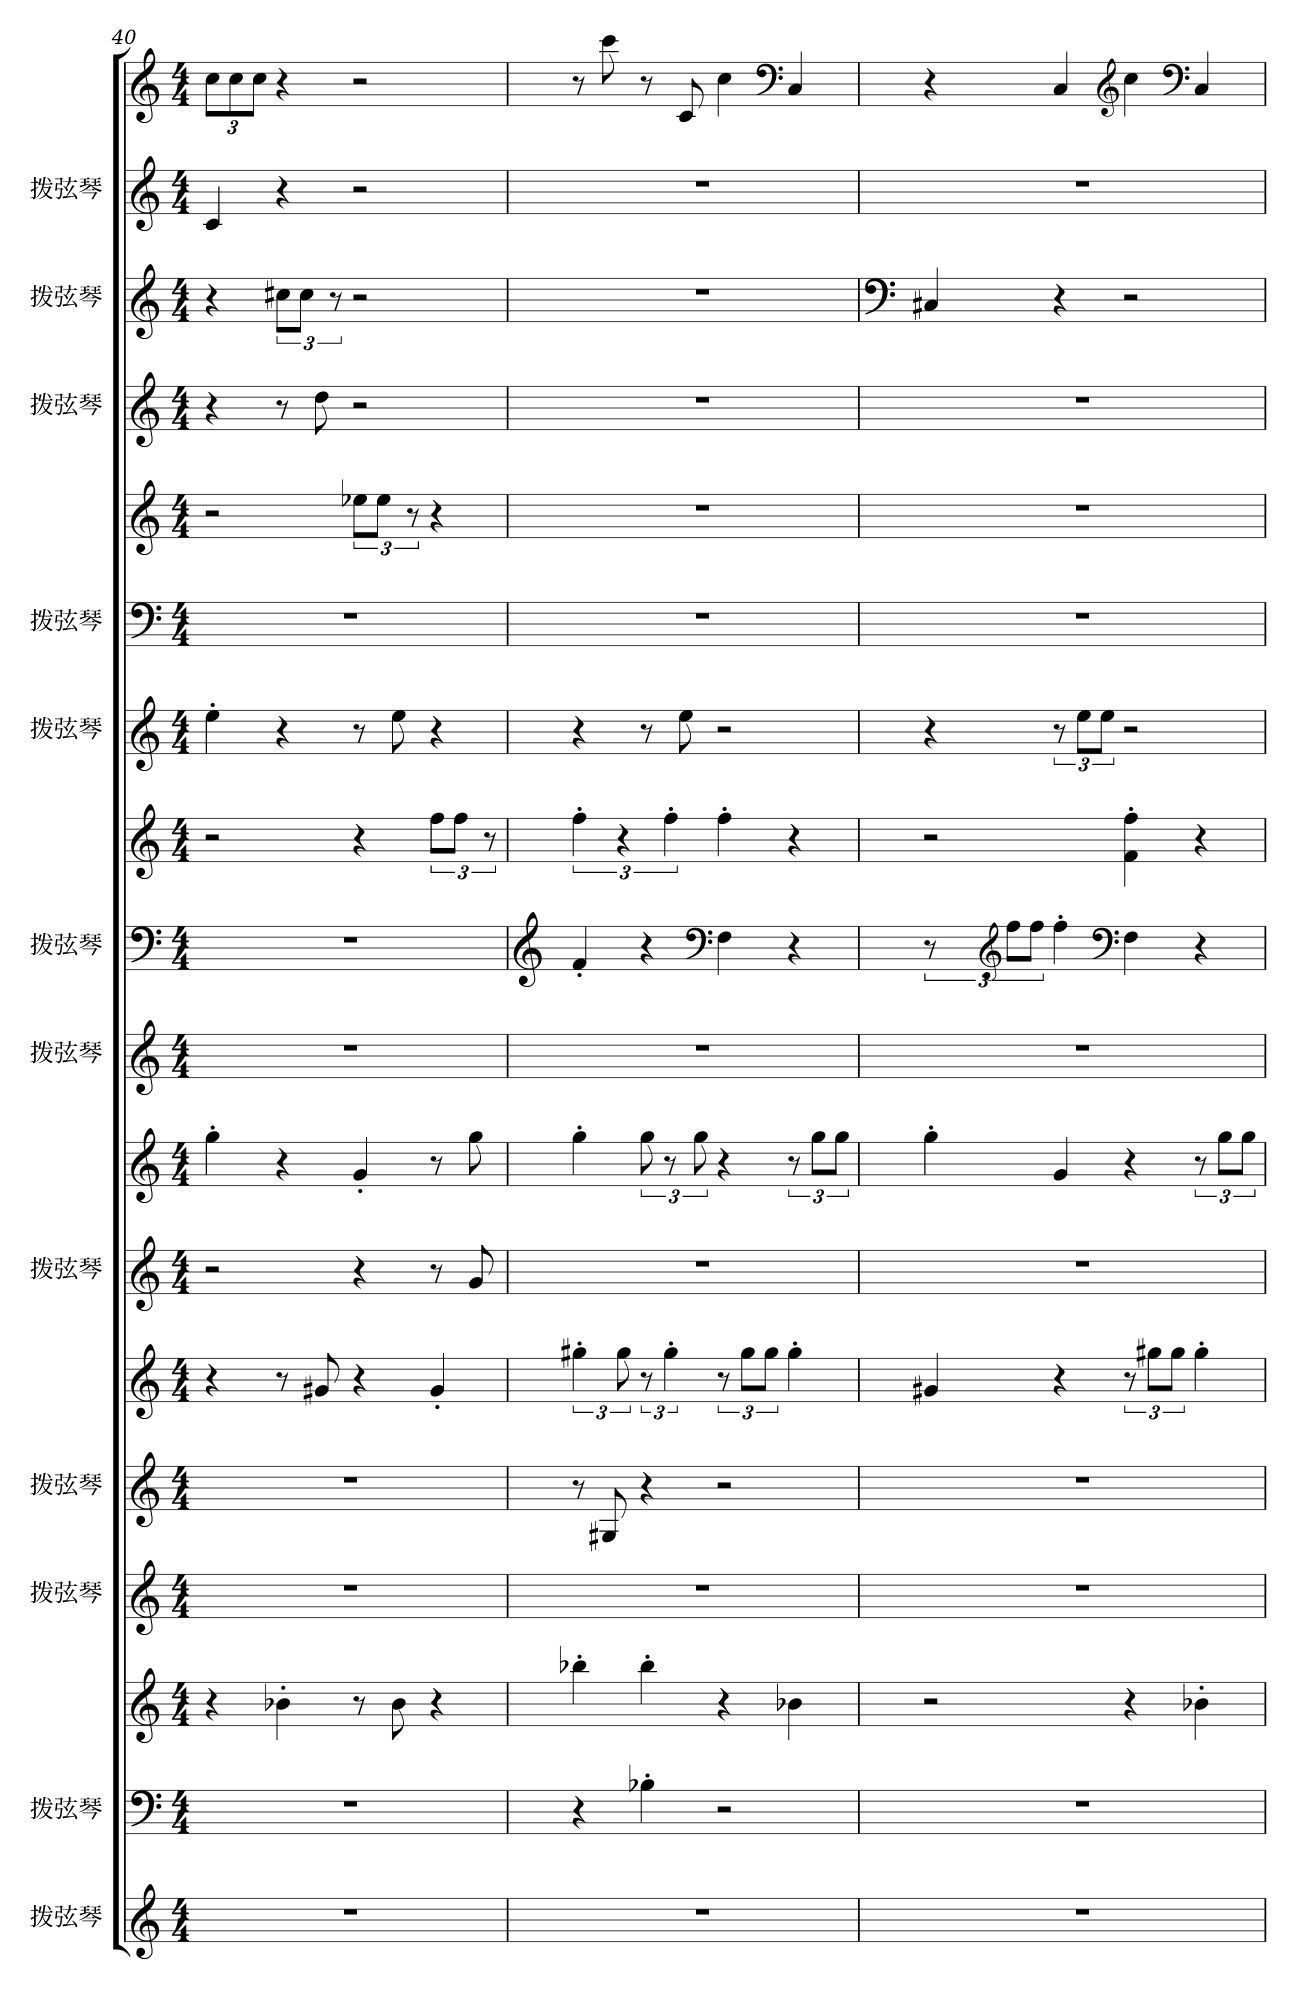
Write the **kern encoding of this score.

**kern	**kern	**kern	**kern	**kern	**kern	**kern	**kern	**kern	**kern	**kern	**kern	**kern	**kern	**kern	**kern	**kern	**kern
*part12	*part11	*part11	*part10	*part9	*part9	*part8	*part8	*part7	*part6	*part6	*part5	*part4	*part4	*part3	*part2	*part1	*part1
*staff18	*staff17	*staff16	*staff15	*staff14	*staff13	*staff12	*staff11	*staff10	*staff9	*staff8	*staff7	*staff6	*staff5	*staff4	*staff3	*staff2	*staff1
*I"拨弦琴	*I"拨弦琴	*	*I"拨弦琴	*I"拨弦琴	*	*I"拨弦琴	*	*I"拨弦琴	*I"拨弦琴	*	*I"拨弦琴	*I"拨弦琴	*	*I"拨弦琴	*I"拨弦琴	*I"拨弦琴	*
!!LO:PB:g=z
*clefG2	*clefF4	*clefG2	*clefG2	*clefG2	*clefG2	*clefG2	*clefG2	*clefG2	*clefF4	*clefG2	*clefG2	*clefF4	*clefG2	*clefG2	*clefG2	*clefG2	*clefG2
*k[]	*k[]	*k[]	*k[]	*k[]	*k[]	*k[]	*k[]	*k[]	*k[]	*k[]	*k[]	*k[]	*k[]	*k[]	*k[]	*k[]	*k[]
*M4/4	*M4/4	*M4/4	*M4/4	*M4/4	*M4/4	*M4/4	*M4/4	*M4/4	*M4/4	*M4/4	*M4/4	*M4/4	*M4/4	*M4/4	*M4/4	*M4/4	*M4/4
*	*	*	*	*	*	*	*	*	*	*	*	*	*	*	*	*	*Xbrackettup
=40	=40	=40	=40	=40	=40	=40	=40	=40	=40	=40	=40	=40	=40	=40	=40	=40	=40
1r	1r	4r	1r	1r	4r	2r	4gg'\	1r	1r	2r	4ee'\	1r	2r	4r	4r	4c/	12cc\L
.	.	.	.	.	.	.	.	.	.	.	.	.	.	.	.	.	12cc\
.	.	.	.	.	.	.	.	.	.	.	.	.	.	.	.	.	12cc\J
.	.	4b-X'\	.	.	8r	.	4r	.	.	.	4r	.	.	8r	12cc#X\L	4r	4r
.	.	.	.	.	.	.	.	.	.	.	.	.	.	.	12cc#\J	.	.
.	.	.	.	.	8g#X/	.	.	.	.	.	.	.	.	8dd\	.	.	.
.	.	.	.	.	.	.	.	.	.	.	.	.	.	.	12r	.	.
.	.	8r	.	.	4r	4r	4g'/	.	.	4r	8r	.	12ee-X\L	2r	2r	2r	2r
.	.	.	.	.	.	.	.	.	.	.	.	.	12ee-\J	.	.	.	.
.	.	8b-\	.	.	.	.	.	.	.	.	8ee\	.	.	.	.	.	.
.	.	.	.	.	.	.	.	.	.	.	.	.	12r	.	.	.	.
.	.	4r	.	.	4g#'/	8r	8r	.	.	12ff\L	4r	.	4r	.	.	.	.
.	.	.	.	.	.	.	.	.	.	12ff\J	.	.	.	.	.	.	.
.	.	.	.	.	.	8g/	8gg\	.	.	.	.	.	.	.	.	.	.
.	.	.	.	.	.	.	.	.	.	12r	.	.	.	.	.	.	.
=41	=41	=41	=41	=41	=41	=41	=41	=41	=41	=41	=41	=41	=41	=41	=41	=41	=41
*	*	*	*	*	*	*	*	*	*clefG2	*	*	*	*	*	*	*	*
1r	4r	4bb-X'\	1r	8r	6gg#X'\	1r	4gg'\	1r	4f'/	6ff'\	4r	1r	1r	1r	1r	1r	8r
.	.	.	.	8G#X/	.	.	.	.	.	.	.	.	.	.	.	.	8ccc\
.	.	.	.	.	12gg#\	.	.	.	.	6r	.	.	.	.	.	.	.
.	4B-X'\	4bb-'\	.	4r	12r	.	12gg\	.	4r	.	8r	.	.	.	.	.	8r
.	.	.	.	.	6gg#'\	.	12r	.	.	6ff'\	.	.	.	.	.	.	.
.	.	.	.	.	.	.	.	.	.	.	8ee\	.	.	.	.	.	8c/
.	.	.	.	.	.	.	12gg\	.	.	.	.	.	.	.	.	.	.
*	*	*	*	*	*	*	*	*	*clefF4	*	*	*	*	*	*	*	*
.	2r	4r	.	2r	12r	.	4r	.	4F\	4ff'\	2r	.	.	.	.	.	4cc\
.	.	.	.	.	12gg#\L	.	.	.	.	.	.	.	.	.	.	.	.
.	.	.	.	.	12gg#\J	.	.	.	.	.	.	.	.	.	.	.	.
*	*	*	*	*	*	*	*	*	*	*	*	*	*	*	*	*	*clefF4
.	.	4b-X\	.	.	4gg#'\	.	12r	.	4r	4r	.	.	.	.	.	.	4C/
.	.	.	.	.	.	.	12gg\L	.	.	.	.	.	.	.	.	.	.
.	.	.	.	.	.	.	12gg\J	.	.	.	.	.	.	.	.	.	.
!!LO:PB:g=z
=42	=42	=42	=42	=42	=42	=42	=42	=42	=42	=42	=42	=42	=42	=42	=42	=42	=42
*	*	*	*	*	*	*	*	*	*	*	*	*	*	*	*clefF4	*	*
1r	1r	2r	1r	1r	4g#X/	1r	4gg'\	1r	12r	2r	4r	1r	1r	1r	4C#X/	1r	4r
*	*	*	*	*	*	*	*	*	*clefG2	*	*	*	*	*	*	*	*
.	.	.	.	.	.	.	.	.	12ff\L	.	.	.	.	.	.	.	.
.	.	.	.	.	.	.	.	.	12ff\J	.	.	.	.	.	.	.	.
.	.	.	.	.	4r	.	4g/	.	4ff'\	.	12r	.	.	.	4r	.	4C/
.	.	.	.	.	.	.	.	.	.	.	12ee\L	.	.	.	.	.	.
.	.	.	.	.	.	.	.	.	.	.	12ee\J	.	.	.	.	.	.
*	*	*	*	*	*	*	*	*	*clefF4	*	*	*	*	*	*	*	*clefG2
.	.	4r	.	.	12r	.	4r	.	4F\	4f\' 4ff\'	2r	.	.	.	2r	.	4cc\
.	.	.	.	.	12gg#X\L	.	.	.	.	.	.	.	.	.	.	.	.
.	.	.	.	.	12gg#\J	.	.	.	.	.	.	.	.	.	.	.	.
*	*	*	*	*	*	*	*	*	*	*	*	*	*	*	*	*	*clefF4
.	.	4b-X'\	.	.	4gg#'\	.	12r	.	4r	4r	.	.	.	.	.	.	4C/
.	.	.	.	.	.	.	12gg\L	.	.	.	.	.	.	.	.	.	.
.	.	.	.	.	.	.	12gg\J	.	.	.	.	.	.	.	.	.	.
=	=	=	=	=	=	=	=	=	=	=	=	=	=	=	=	=	=
*-	*-	*-	*-	*-	*-	*-	*-	*-	*-	*-	*-	*-	*-	*-	*-	*-	*-
